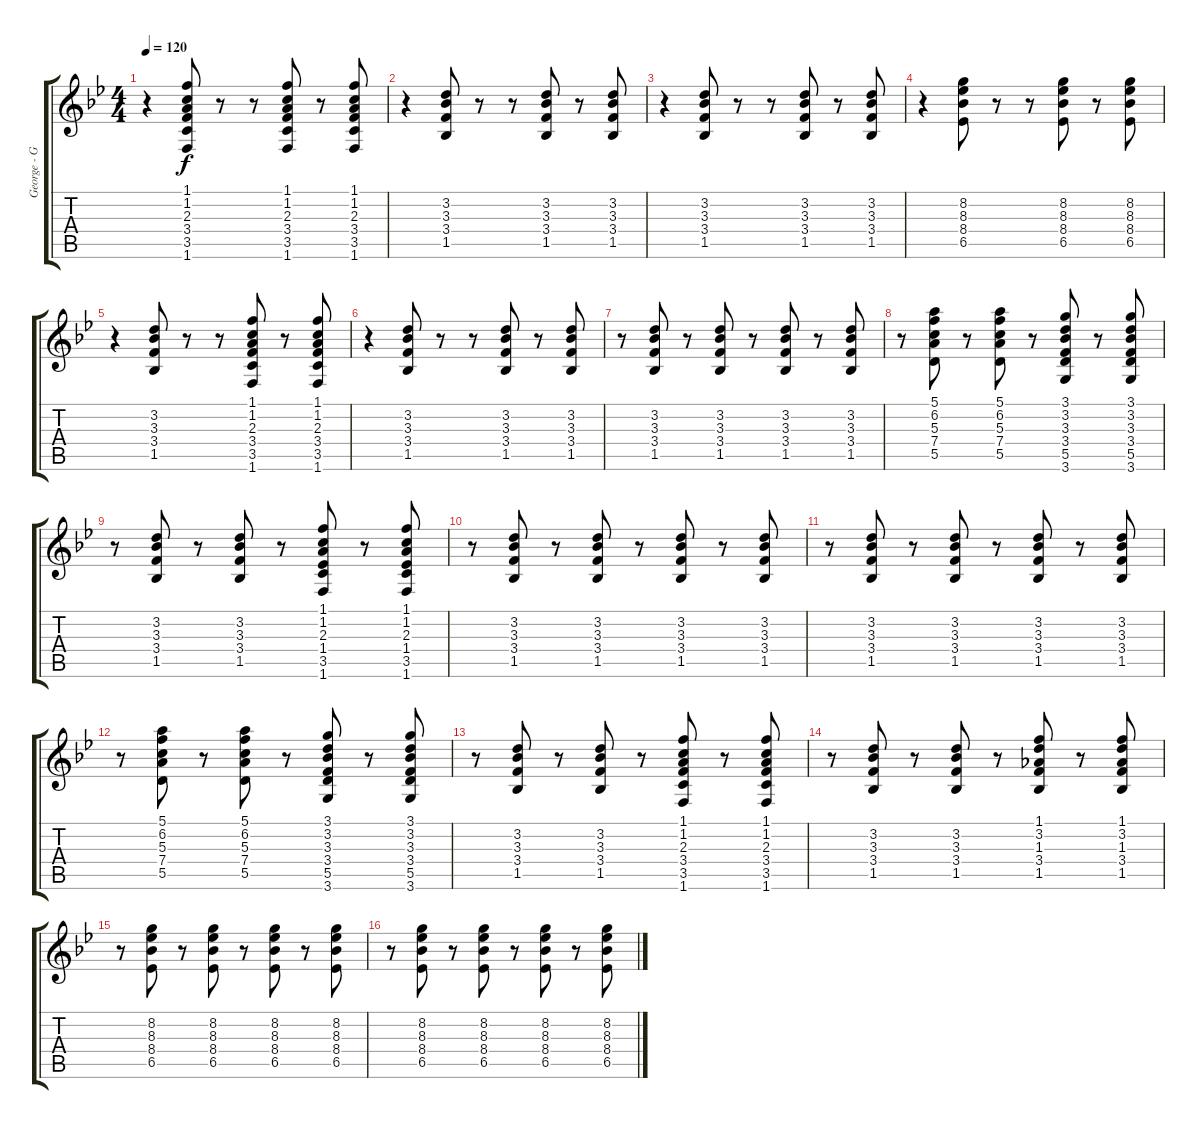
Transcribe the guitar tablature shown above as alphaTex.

\track ("George - Gibson J-200" "George - G") {instrument acousticguitarsteel}
\staff {score tabs}
\tuning (E4 B3 G3 D3 A2 E2) {hide}
\ts (4 4)
\tempo 120
\clef g2
\ks bb
r.4{dy f} (1.1 1.2 2.3 3.4 3.5 1.6).8 r.8 r.8 (1.1 1.2 2.3 3.4 3.5 1.6).8 r.8 (1.1 1.2 2.3 3.4 3.5 1.6).8 |
r.4 (3.2 3.3 3.4 1.5).8 r.8 r.8 (3.2 3.3 3.4 1.5).8 r.8 (3.2 3.3 3.4 1.5).8 |
r.4 (3.2 3.3 3.4 1.5).8 r.8 r.8 (3.2 3.3 3.4 1.5).8 r.8 (3.2 3.3 3.4 1.5).8 |
r.4 (8.2 8.3 8.4 6.5).8 r.8 r.8 (8.2 8.3 8.4 6.5).8 r.8 (8.2 8.3 8.4 6.5).8 |
r.4 (3.2 3.3 3.4 1.5).8 r.8 r.8 (1.1 1.2 2.3 3.4 3.5 1.6).8 r.8 (1.1 1.2 2.3 3.4 3.5 1.6).8 |
r.4 (3.2 3.3 3.4 1.5).8 r.8 r.8 (3.2 3.3 3.4 1.5).8 r.8 (3.2 3.3 3.4 1.5).8 |
r.8 (3.2 3.3 3.4 1.5).8 r.8 (3.2 3.3 3.4 1.5).8 r.8 (3.2 3.3 3.4 1.5).8 r.8 (3.2 3.3 3.4 1.5).8 |
r.8 (5.1 6.2 5.3 7.4 5.5).8 r.8 (5.1 6.2 5.3 7.4 5.5).8 r.8 (3.1 3.2 3.3 3.4 5.5 3.6).8 r.8 (3.1 3.2 3.3 3.4 5.5 3.6).8 |
r.8 (3.2 3.3 3.4 1.5).8 r.8 (3.2 3.3 3.4 1.5).8 r.8 (1.1 1.2 2.3 1.4 3.5 1.6).8 r.8 (1.1 1.2 2.3 1.4 3.5 1.6).8 |
r.8 (3.2 3.3 3.4 1.5).8 r.8 (3.2 3.3 3.4 1.5).8 r.8 (3.2 3.3 3.4 1.5).8 r.8 (3.2 3.3 3.4 1.5).8 |
r.8 (3.2 3.3 3.4 1.5).8 r.8 (3.2 3.3 3.4 1.5).8 r.8 (3.2 3.3 3.4 1.5).8 r.8 (3.2 3.3 3.4 1.5).8 |
r.8 (5.1 6.2 5.3 7.4 5.5).8 r.8 (5.1 6.2 5.3 7.4 5.5).8 r.8 (3.1 3.2 3.3 3.4 5.5 3.6).8 r.8 (3.1 3.2 3.3 3.4 5.5 3.6).8 |
r.8 (3.2 3.3 3.4 1.5).8 r.8 (3.2 3.3 3.4 1.5).8 r.8 (1.1 1.2 2.3 3.4 3.5 1.6).8 r.8 (1.1 1.2 2.3 3.4 3.5 1.6).8 |
r.8 (3.2 3.3 3.4 1.5).8 r.8 (3.2 3.3 3.4 1.5).8 r.8 (1.1 3.2 1.3 3.4 1.5).8 r.8 (1.1 3.2 1.3 3.4 1.5).8 |
r.8 (8.2 8.3 8.4 6.5).8 r.8 (8.2 8.3 8.4 6.5).8 r.8 (8.2 8.3 8.4 6.5).8 r.8 (8.2 8.3 8.4 6.5).8 |
r.8 (8.2 8.3 8.4 6.5).8 r.8 (8.2 8.3 8.4 6.5).8 r.8 (8.2 8.3 8.4 6.5).8 r.8 (8.2 8.3 8.4 6.5).8
